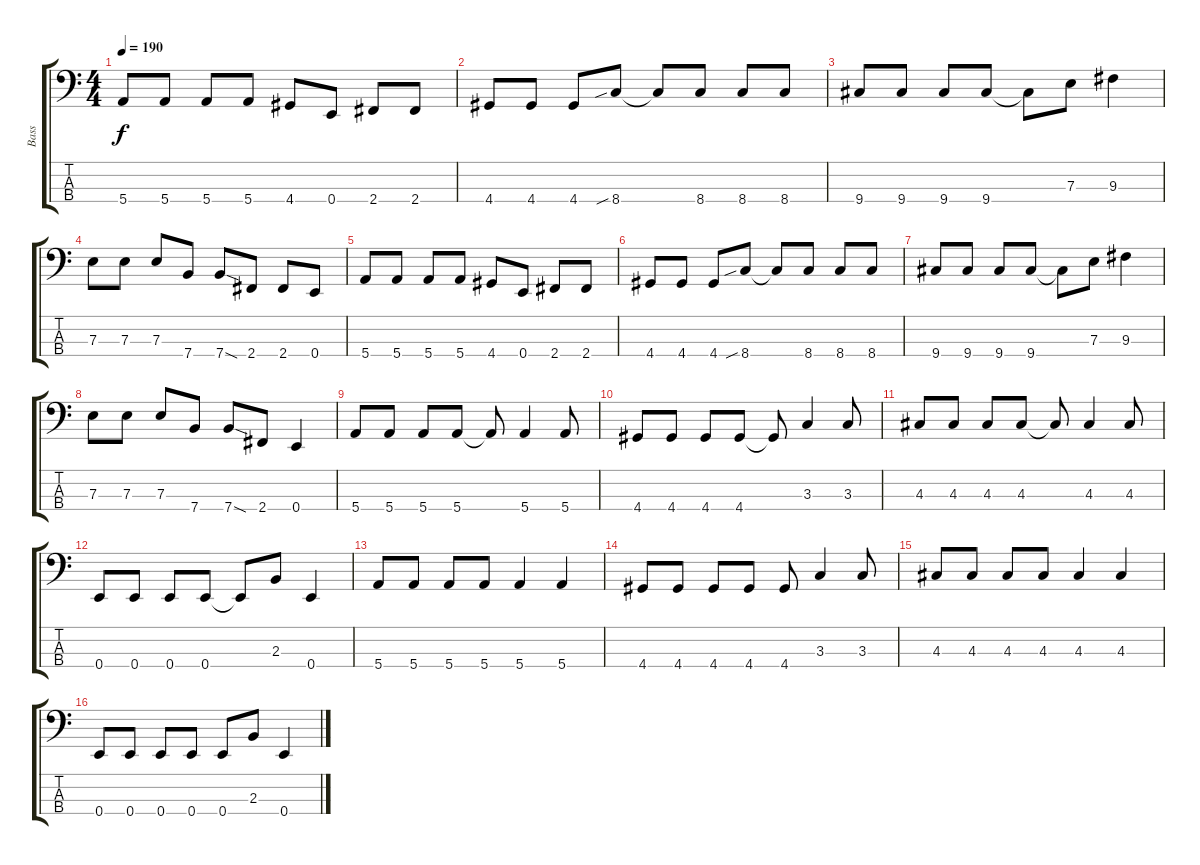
\track ("Bass" "Bass") {instrument electricbasspick}
\staff {score tabs}
\tuning (G2 D2 A1 E1) {hide}
\ts (4 4)
\tempo 190
\clef f4
\ks c
5.4.8{dy f} 5.4.8 5.4.8 5.4.8 4.4.8 0.4.8 2.4.8 2.4.8 |
4.4.8 4.4.8 4.4.8 8.4{sib}.8 8.4{t}.8 8.4.8 8.4.8 8.4.8 |
9.4.8 9.4.8 9.4.8 9.4.8 9.4{t}.8 7.3.8 9.3.4 |
7.3.8 7.3.8 7.3.8 7.4.8 7.4{sod}.8 2.4.8 2.4.8 0.4.8 |
5.4.8 5.4.8 5.4.8 5.4.8 4.4.8 0.4.8 2.4.8 2.4.8 |
4.4.8 4.4.8 4.4.8 8.4{sib}.8 8.4{t}.8 8.4.8 8.4.8 8.4.8 |
9.4.8 9.4.8 9.4.8 9.4.8 9.4{t}.8 7.3.8 9.3.4 |
7.3.8 7.3.8 7.3.8 7.4.8 7.4{sod}.8 2.4.8 0.4.4 |
5.4.8 5.4.8 5.4.8 5.4.8 5.4{t}.8 5.4.4 5.4.8 |
4.4.8 4.4.8 4.4.8 4.4.8 4.4{t}.8 3.3.4 3.3.8 |
4.3.8 4.3.8 4.3.8 4.3.8 4.3{t}.8 4.3.4 4.3.8 |
0.4.8 0.4.8 0.4.8 0.4.8 0.4{t}.8 2.3.8 0.4.4 |
5.4.8 5.4.8 5.4.8 5.4.8 5.4.4 5.4.4 |
4.4.8 4.4.8 4.4.8 4.4.8 4.4.8 3.3.4 3.3.8 |
4.3.8 4.3.8 4.3.8 4.3.8 4.3.4 4.3.4 |
0.4.8 0.4.8 0.4.8 0.4.8 0.4.8 2.3.8 0.4.4
